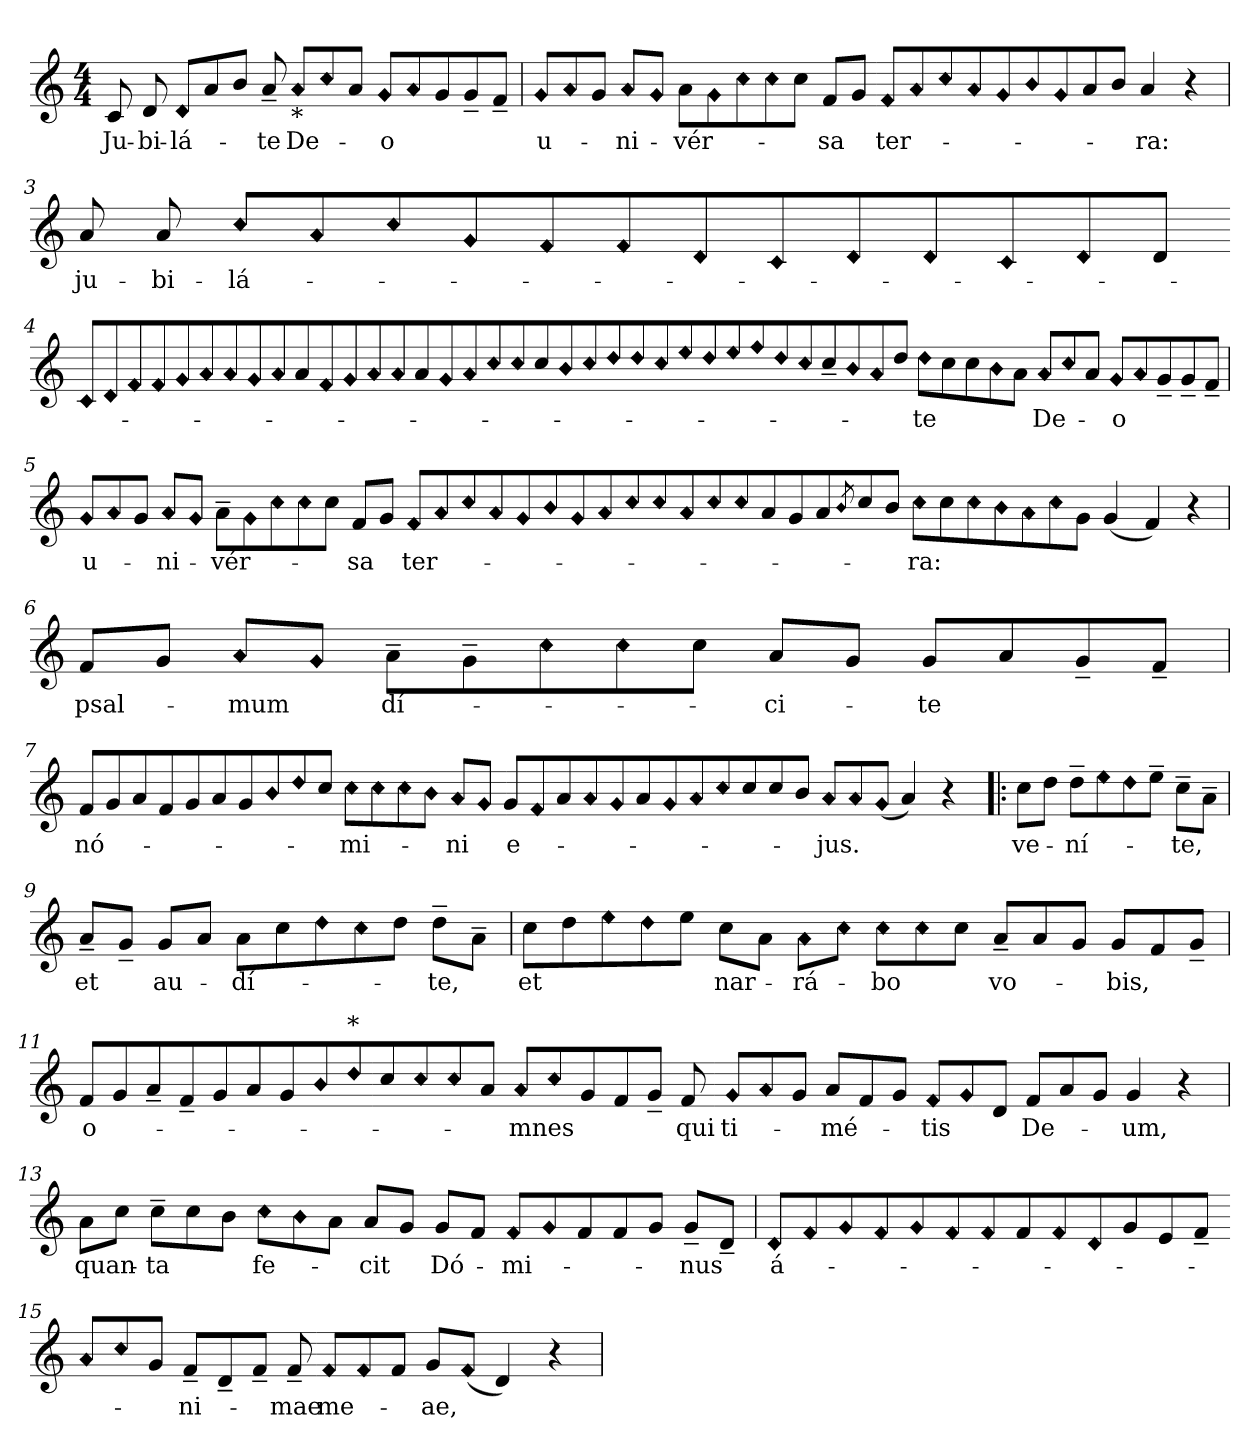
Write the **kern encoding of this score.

**kern	**text
*part1	*part1
*staff1	*staff1
!!LO:PB:g=z
*clefG2	*
*k[]	*
*C:	*
*M4/4	*
=1	=1
!	!LO:LY:b:color=#000000
8ci/	Ju-
!	!LO:LY:b:color=#000000
8di/	-bi-
!LO:N:head=diamond	!
!	!LO:LY:b:color=#000000
8di/L	-lá-
8ai/	.
8bi/J	.
!	!LO:LY:b:color=#000000
8a~i/	-te
!LO:N:head=diamond	!
!LO:TX:b:t=*	!
!	!LO:LY:b:color=#000000
8ai/L	De-
!LO:N:head=diamond	!
8cci/	.
8ai/J	.
!LO:N:head=diamond	!
!	!LO:LY:b:color=#000000
8gi/L	-o
!LO:N:head=diamond	!
8ai/	.
8gi/	.
8g~i/	.
8f~i/J	.
=2'	=2'
!LO:N:head=diamond	!
!	!LO:LY:b:color=#000000
8gi/L	u-
!LO:N:head=diamond	!
8ai/	.
8gi/J	.
!LO:N:head=diamond	!
!	!LO:LY:b:color=#000000
8ai/L	-ni-
!LO:N:head=diamond	!
8gi/J	.
!	!LO:LY:b:color=#000000
8ai\L	-vér-
!LO:N:head=diamond	!
8gi\	.
!LO:N:head=diamond	!
8cci\	.
!LO:N:head=diamond	!
8cci\	.
8cci\J	.
!	!LO:LY:b:color=#000000
8fi/L	-sa
8gi/J	.
!LO:N:head=diamond	!
!	!LO:LY:b:color=#000000
8fi/L	ter-
!LO:N:head=diamond	!
8ai/	.
!LO:N:head=diamond	!
8cci/	.
!LO:N:head=diamond	!
8ai/	.
!LO:N:head=diamond	!
8gi/	.
!LO:N:head=diamond	!
8bi/	.
!LO:N:head=diamond	!
8gi/	.
8ai/	.
8bi/J	.
!	!LO:LY:b:color=#000000
4ai/	-ra:
4r	.
=3	=3
!	!LO:LY:b:color=#000000
8ai/	ju-
!	!LO:LY:b:color=#000000
8ai/	-bi-
!LO:N:head=diamond	!
!	!LO:LY:b:color=#000000
8cci/L	-lá-
!LO:N:head=diamond	!
8ai/	.
!LO:N:head=diamond	!
8cci/	.
!LO:N:head=diamond	!
8gi/	.
!LO:N:head=diamond	!
8fi/	.
!LO:N:head=diamond	!
8fi/	.
!LO:N:head=diamond	!
8di/	.
!LO:N:head=diamond	!
8ci/	.
!LO:N:head=diamond	!
8di/	.
!LO:N:head=diamond	!
8di/	.
!LO:N:head=diamond	!
8ci/	.
!LO:N:head=diamond	!
8di/	.
8di/J	.
!!LO:LB:g=z
=4-	=4-
!LO:N:head=diamond	!
8ci/L	.
!LO:N:head=diamond	!
8di/	.
!LO:N:head=diamond	!
8fi/	.
!LO:N:head=diamond	!
8fi/	.
!LO:N:head=diamond	!
8gi/	.
!LO:N:head=diamond	!
8ai/	.
!LO:N:head=diamond	!
8ai/	.
!LO:N:head=diamond	!
8gi/	.
!LO:N:head=diamond	!
8ai/	.
8ai/	.
!LO:N:head=diamond	!
8fi/	.
!LO:N:head=diamond	!
8gi/	.
!LO:N:head=diamond	!
8ai/	.
!LO:N:head=diamond	!
8ai/	.
8ai/	.
!LO:N:head=diamond	!
8gi/	.
!LO:N:head=diamond	!
8ai/	.
!LO:N:head=diamond	!
8cci/	.
!LO:N:head=diamond	!
8cci/	.
8cci/	.
!LO:N:head=diamond	!
8bi/	.
!LO:N:head=diamond	!
8cci/	.
!LO:N:head=diamond	!
8ddi/	.
!LO:N:head=diamond	!
8ddi/	.
!LO:N:head=diamond	!
8cci/	.
!LO:N:head=diamond	!
8eei/	.
!LO:N:head=diamond	!
8ddi/	.
!LO:N:head=diamond	!
8eei/	.
!LO:N:head=diamond	!
8ffi/	.
!LO:N:head=diamond	!
8ddi/	.
!LO:N:head=diamond	!
8cci/	.
8cc~i/	.
!LO:N:head=diamond	!
8bi/	.
!LO:N:head=diamond	!
8ai/	.
8ddi/J	.
!LO:N:head=diamond	!
!	!LO:LY:b:color=#000000
8ddi\L	-te
8cci\	.
8cci\	.
!LO:N:head=diamond	!
8bi\	.
8ai\J	.
!LO:N:head=diamond	!
!	!LO:LY:b:color=#000000
8ai/L	De-
!LO:N:head=diamond	!
8cci/	.
8ai/J	.
!LO:N:head=diamond	!
!	!LO:LY:b:color=#000000
8gi/L	-o
!LO:N:head=diamond	!
8ai/	.
8g~i/	.
8g~i/	.
8f~i/J	.
!!LO:LB:g=z
=5'	=5'
!LO:N:head=diamond	!
!	!LO:LY:b:color=#000000
8gi/L	u-
!LO:N:head=diamond	!
8ai/	.
8gi/J	.
!LO:N:head=diamond	!
!	!LO:LY:b:color=#000000
8ai/L	-ni-
!LO:N:head=diamond	!
8gi/J	.
!	!LO:LY:b:color=#000000
8a~i\L	-vér-
!LO:N:head=diamond	!
8gi\	.
!LO:N:head=diamond	!
8cci\	.
!LO:N:head=diamond	!
8cci\	.
8cci\J	.
!	!LO:LY:b:color=#000000
8fi/L	-sa
8gi/J	.
!LO:N:head=diamond	!
!	!LO:LY:b:color=#000000
8fi/L	ter-
!LO:N:head=diamond	!
8ai/	.
!LO:N:head=diamond	!
8cci/	.
!LO:N:head=diamond	!
8ai/	.
!LO:N:head=diamond	!
8gi/	.
!LO:N:head=diamond	!
8bi/	.
!LO:N:head=diamond	!
8gi/	.
!LO:N:head=diamond	!
8ai/	.
!LO:N:head=diamond	!
8cci/	.
!LO:N:head=diamond	!
8cci/	.
!LO:N:head=diamond	!
8ai/	.
!LO:N:head=diamond	!
8cci/	.
!LO:N:head=diamond	!
8cci/	.
8ai/	.
8gi/	.
8ai/	.
!LO:N:head=diamond	!
8qbi/	.
8cci/	.
8bi/J	.
!LO:N:head=diamond	!
!	!LO:LY:b:color=#000000
8cci\L	-ra:
8cci\	.
!LO:N:head=diamond	!
8cci\	.
!LO:N:head=diamond	!
8bi\	.
!LO:N:head=diamond	!
8ai\	.
!LO:N:head=diamond	!
8cci\	.
8gi\J	.
(4gi/	.
4fi/)	.
4r	.
=6	=6
!	!LO:LY:b:color=#000000
8fi/L	psal-
8gi/J	.
!LO:N:head=diamond	!
!	!LO:LY:b:color=#000000
8ai/L	-mum
!LO:N:head=diamond	!
8gi/J	.
!	!LO:LY:b:color=#000000
8a~i\L	dí-
8g~i\	.
!LO:N:head=diamond	!
8cci\	.
!LO:N:head=diamond	!
8cci\	.
8cci\J	.
!	!LO:LY:b:color=#000000
8ai/L	-ci-
8gi/J	.
!	!LO:LY:b:color=#000000
8gi/L	-te
8ai/	.
8g~i/	.
8f~i/J	.
!!LO:LB:g=z
=7'	=7'
!	!LO:LY:b:color=#000000
8fi/L	nó-
8gi/	.
8ai/	.
8fi/	.
8gi/	.
8ai/	.
8gi/	.
!LO:N:head=diamond	!
8bi/	.
!LO:N:head=diamond	!
8ddi/	.
8cci/J	.
!LO:N:head=diamond	!
!	!LO:LY:b:color=#000000
8cci\L	-mi-
!LO:N:head=diamond	!
8cci\	.
!LO:N:head=diamond	!
8cci\	.
!LO:N:head=diamond	!
8bi\J	.
!LO:N:head=diamond	!
!	!LO:LY:b:color=#000000
8ai/L	-ni
!LO:N:head=diamond	!
8gi/J	.
!	!LO:LY:b:color=#000000
8gi/L	e-
!LO:N:head=diamond	!
8fi/	.
8ai/	.
!LO:N:head=diamond	!
8ai/	.
!LO:N:head=diamond	!
8gi/	.
8ai/	.
!LO:N:head=diamond	!
8gi/	.
!LO:N:head=diamond	!
8ai/	.
!LO:N:head=diamond	!
8cci/	.
8cci/	.
8cci/	.
8bi/J	.
!LO:N:head=diamond	!
!	!LO:LY:b:color=#000000
8ai/L	-jus.
!LO:N:head=diamond	!
8ai/	.
!LO:N:head=diamond	!
(8gi/J	.
4ai/)	.
4r	.
=8!|:	=8!|:
!	!LO:LY:b:color=#000000
8cci\L	ve-
8ddi\J	.
!	!LO:LY:b:color=#000000
8dd~i\L	-ní-
!LO:N:head=diamond	!
8eei\	.
!LO:N:head=diamond	!
8ddi\	.
8ee~i\J	.
!	!LO:LY:b:color=#000000
8cc~i\L	-te,
8a~i\J	.
!!LO:LB:g=z
=9'	=9'
!	!LO:LY:b:color=#000000
8a~i/L	et
8g~i/J	.
!	!LO:LY:b:color=#000000
8gi/L	au-
8ai/J	.
!	!LO:LY:b:color=#000000
8ai\L	-dí-
8cci\	.
!LO:N:head=diamond	!
8ddi\	.
!LO:N:head=diamond	!
8cci\	.
8ddi\J	.
!	!LO:LY:b:color=#000000
8dd~i\L	-te,
8a~i\J	.
=10'	=10'
!	!LO:LY:b:color=#000000
8cci\L	et
8ddi\	.
!LO:N:head=diamond	!
8eei\	.
!LO:N:head=diamond	!
8ddi\	.
8eei\J	.
!	!LO:LY:b:color=#000000
8cci\L	nar-
8ai\J	.
!LO:N:head=diamond	!
!	!LO:LY:b:color=#000000
8ai\L	-rá-
!LO:N:head=diamond	!
8cci\J	.
!LO:N:head=diamond	!
!	!LO:LY:b:color=#000000
8cci\L	-bo
!LO:N:head=diamond	!
8cci\	.
8cci\J	.
!	!LO:LY:b:color=#000000
8a~i/L	vo-
8ai/	.
8gi/J	.
!	!LO:LY:b:color=#000000
8gi/L	-bis,
8fi/	.
8g~i/J	.
=11'	=11'
!	!LO:LY:b:color=#000000
8fi/L	o-
8gi/	.
8a~i/	.
8f~i/	.
8gi/	.
8ai/	.
8gi/	.
!LO:N:head=diamond	!
8bi/	.
!LO:TX:a:t=*	!
!LO:N:head=diamond	!
8ddi/	.
8cci/	.
!LO:N:head=diamond	!
8cci/	.
!LO:N:head=diamond	!
8cci/	.
8ai/J	.
!LO:N:head=diamond	!
!	!LO:LY:b:color=#000000
8ai/L	-mnes
!LO:N:head=diamond	!
8cci/	.
8gi/	.
8fi/	.
8g~i/J	.
!	!LO:LY:b:color=#000000
8fi/	qui
!!LO:LB:g=z
=12-	=12-
!LO:N:head=diamond	!
!	!LO:LY:b:color=#000000
8gi/L	ti-
!LO:N:head=diamond	!
8ai/	.
8gi/J	.
!	!LO:LY:b:color=#000000
8ai/L	-mé-
8fi/	.
8gi/J	.
!LO:N:head=diamond	!
!	!LO:LY:b:color=#000000
8fi/L	-tis
!LO:N:head=diamond	!
8gi/	.
8di/J	.
!	!LO:LY:b:color=#000000
8fi/L	De-
8ai/	.
8gi/J	.
!	!LO:LY:b:color=#000000
4gi/	-um,
4r	.
=13	=13
!	!LO:LY:b:color=#000000
8ai\L	quan-
8cci\J	.
!	!LO:LY:b:color=#000000
8cc~i\L	-ta
8cci\	.
8bi\J	.
!LO:N:head=diamond	!
!	!LO:LY:b:color=#000000
8cci\L	fe-
!LO:N:head=diamond	!
8bi\	.
8ai\J	.
!	!LO:LY:b:color=#000000
8ai/L	-cit
8gi/J	.
!	!LO:LY:b:color=#000000
8gi/L	Dó-
8fi/J	.
!LO:N:head=diamond	!
!	!LO:LY:b:color=#000000
8fi/L	-mi-
!LO:N:head=diamond	!
8gi/	.
8fi/	.
8fi/	.
8gi/J	.
!	!LO:LY:b:color=#000000
8g~i/L	-nus
8d~i/J	.
=14'	=14'
!LO:N:head=diamond	!
!	!LO:LY:b:color=#000000
8di/L	á-
!LO:N:head=diamond	!
8fi/	.
!LO:N:head=diamond	!
8gi/	.
!LO:N:head=diamond	!
8fi/	.
!LO:N:head=diamond	!
8gi/	.
!LO:N:head=diamond	!
8fi/	.
!LO:N:head=diamond	!
8fi/	.
8fi/	.
!LO:N:head=diamond	!
8fi/	.
!LO:N:head=diamond	!
8di/	.
8gi/	.
8ei/	.
8f~i/J	.
!!LO:LB:g=z
=15-	=15-
!LO:N:head=diamond	!
8ai/L	.
!LO:N:head=diamond	!
8cci/	.
8gi/J	.
!	!LO:LY:b:color=#000000
8f~i/L	-ni-
8d~i/	.
8f~i/J	.
!	!LO:LY:b:color=#000000
8f~i/	-mae
!LO:N:head=diamond	!
!	!LO:LY:b:color=#000000
8fi/L	me-
!LO:N:head=diamond	!
8fi/	.
8fi/J	.
!	!LO:LY:b:color=#000000
8gi/L	-ae,
!LO:N:head=diamond	!
(8fi/J	.
4di/)	.
4r	.
=	=
*-	*-
